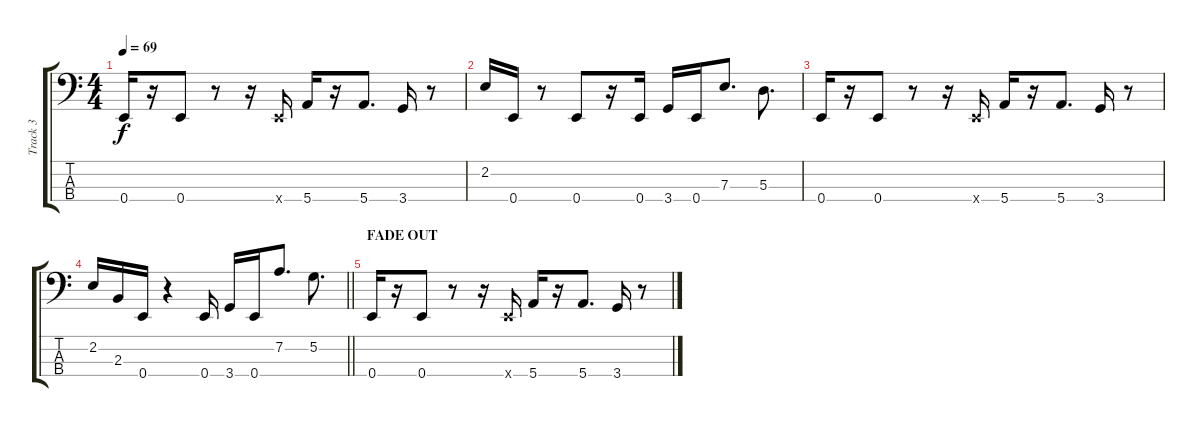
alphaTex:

\track ("Track 3" "Track 3") {instrument electricbassfinger}
\staff {score tabs}
\tuning (G2 D2 A1 E1) {hide}
\ts (4 4)
\tempo 69
\clef f4
\ks c
0.4.16{dy f} r.16 0.4.8 r.8 r.16 0.4{x}.16 5.4.16 r.16 5.4.8{d} 3.4.16 r.8 |
2.2.16 0.4.16 r.8 0.4.8 r.16 0.4.16 3.4.16 0.4.16 7.3.8{d} 5.3.8{d} |
0.4.16 r.16 0.4.8 r.8 r.16 0.4{x}.16 5.4.16 r.16 5.4.8{d} 3.4.16 r.8 |
\barLineRight lightlight
2.2.16 2.3.16 0.4.16 r.4 0.4.16 3.4.16 0.4.16 7.2.8{d} 5.2.8{d} |
\section ("" "FADE OUT")
0.4.16 r.16 0.4.8 r.8 r.16 0.4{x}.16 5.4.16 r.16 5.4.8{d} 3.4.16 r.8
